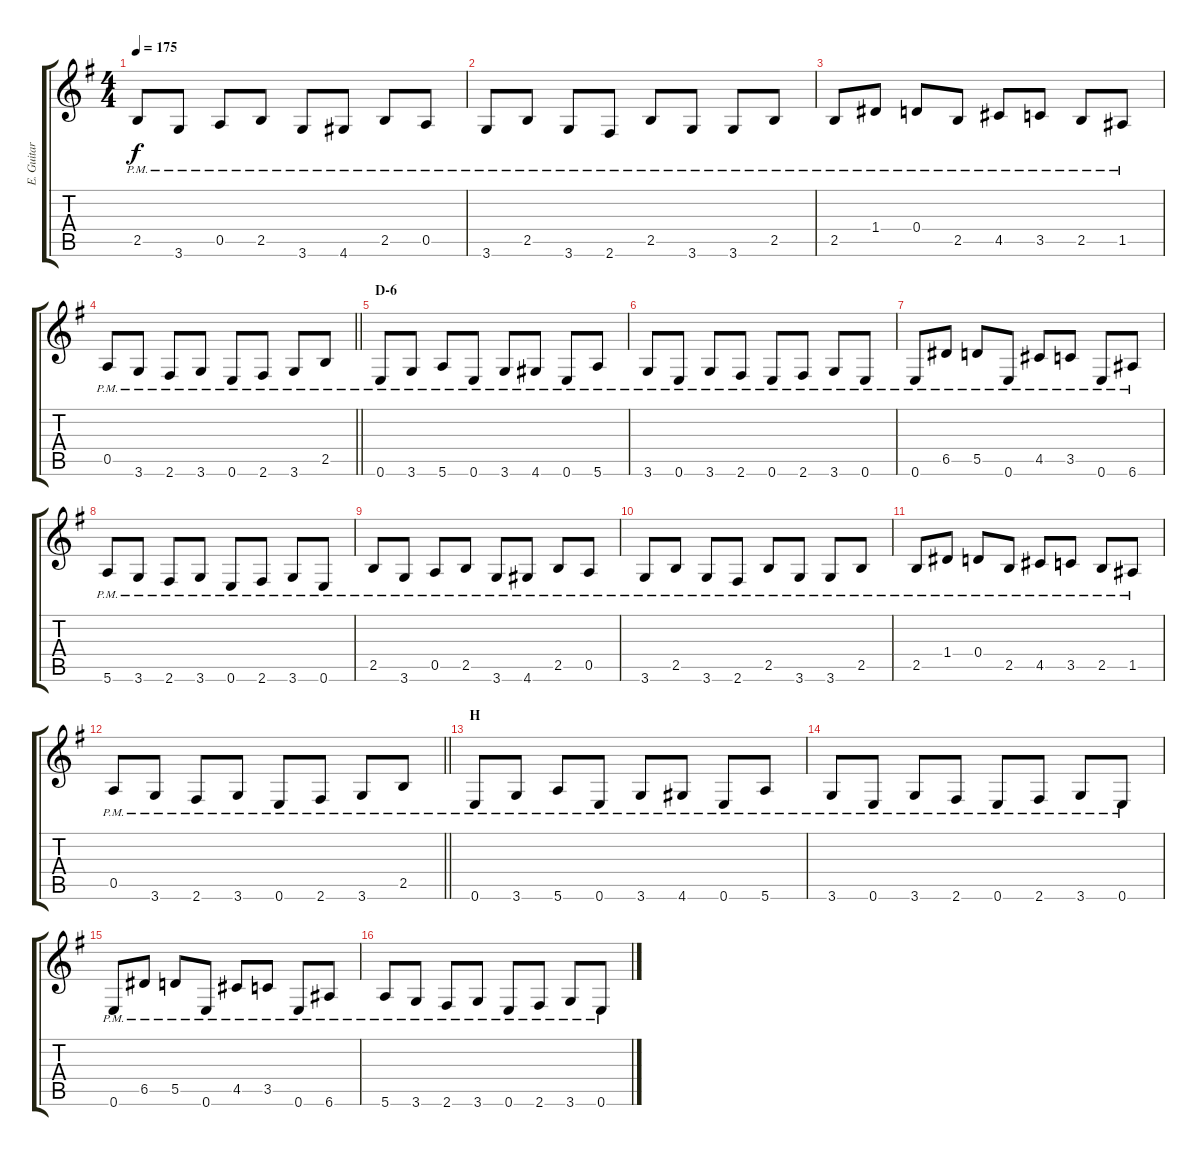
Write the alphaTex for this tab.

\track ("E. Guitar I" "E. Guitar ") {instrument overdrivenguitar}
\staff {score tabs}
\tuning (E4 B3 G3 D3 A2 E2) {hide}
\ts (4 4)
\tempo 175
\clef g2
\ks g
2.5{pm}.8{dy f} 3.6{pm}.8 0.5{pm}.8 2.5{pm}.8 3.6{pm}.8 4.6{pm}.8 2.5{pm}.8 0.5{pm}.8 |
3.6{pm}.8 2.5{pm}.8 3.6{pm}.8 2.6{pm}.8 2.5{pm}.8 3.6{pm}.8 3.6{pm}.8 2.5{pm}.8 |
2.5{pm}.8 1.4{pm}.8 0.4{pm}.8 2.5{pm}.8 4.5{pm}.8 3.5{pm}.8 2.5{pm}.8 1.5{pm}.8 |
\barLineRight lightlight
0.5{pm}.8 3.6{pm}.8 2.6{pm}.8 3.6{pm}.8 0.6{pm}.8 2.6{pm}.8 3.6{pm}.8 2.5{pm}.8 |
\section ("" "D-6")
0.6{pm}.8 3.6{pm}.8 5.6{pm}.8 0.6{pm}.8 3.6{pm}.8 4.6{pm}.8 0.6{pm}.8 5.6{pm}.8 |
3.6{pm}.8 0.6{pm}.8 3.6{pm}.8 2.6{pm}.8 0.6{pm}.8 2.6{pm}.8 3.6{pm}.8 0.6{pm}.8 |
0.6{pm}.8 6.5{pm}.8 5.5{pm}.8 0.6{pm}.8 4.5{pm}.8 3.5{pm}.8 0.6{pm}.8 6.6{pm}.8 |
5.6{pm}.8 3.6{pm}.8 2.6{pm}.8 3.6{pm}.8 0.6{pm}.8 2.6{pm}.8 3.6{pm}.8 0.6{pm}.8 |
2.5{pm}.8 3.6{pm}.8 0.5{pm}.8 2.5{pm}.8 3.6{pm}.8 4.6{pm}.8 2.5{pm}.8 0.5{pm}.8 |
3.6{pm}.8 2.5{pm}.8 3.6{pm}.8 2.6{pm}.8 2.5{pm}.8 3.6{pm}.8 3.6{pm}.8 2.5{pm}.8 |
2.5{pm}.8 1.4{pm}.8 0.4{pm}.8 2.5{pm}.8 4.5{pm}.8 3.5{pm}.8 2.5{pm}.8 1.5{pm}.8 |
\barLineRight lightlight
0.5{pm}.8 3.6{pm}.8 2.6{pm}.8 3.6{pm}.8 0.6{pm}.8 2.6{pm}.8 3.6{pm}.8 2.5{pm}.8 |
\section ("" "H")
0.6{pm}.8 3.6{pm}.8 5.6{pm}.8 0.6{pm}.8 3.6{pm}.8 4.6{pm}.8 0.6{pm}.8 5.6{pm}.8 |
3.6{pm}.8 0.6{pm}.8 3.6{pm}.8 2.6{pm}.8 0.6{pm}.8 2.6{pm}.8 3.6{pm}.8 0.6{pm}.8 |
0.6{pm}.8 6.5{pm}.8 5.5{pm}.8 0.6{pm}.8 4.5{pm}.8 3.5{pm}.8 0.6{pm}.8 6.6{pm}.8 |
5.6{pm}.8 3.6{pm}.8 2.6{pm}.8 3.6{pm}.8 0.6{pm}.8 2.6{pm}.8 3.6{pm}.8 0.6{pm}.8
